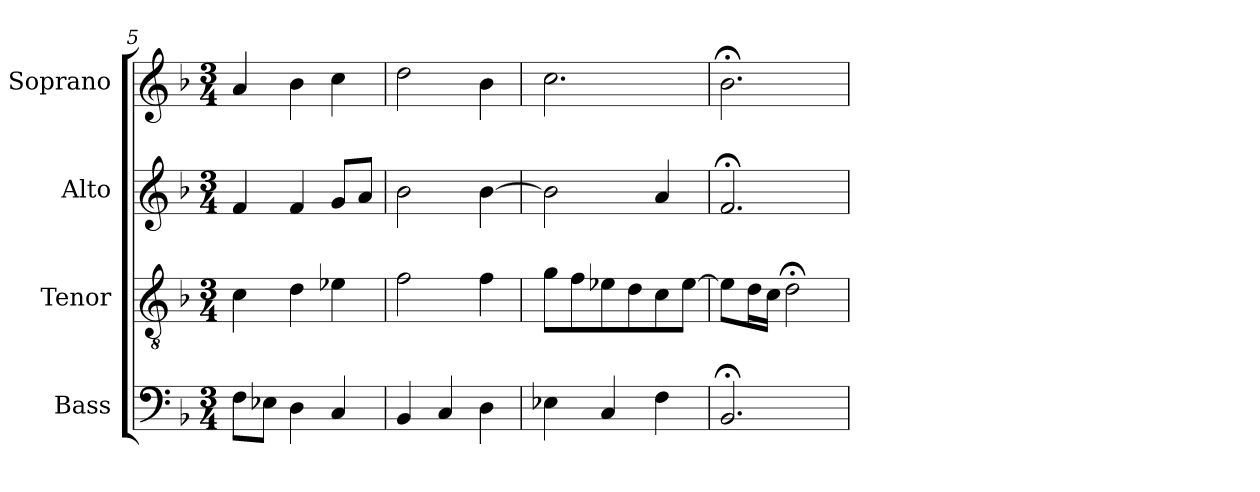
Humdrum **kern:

**kern	**kern	**kern	**kern
*part4	*part3	*part2	*part1
*staff4	*staff3	*staff2	*staff1
*I"Bass	*I"Tenor	*I"Alto	*I"Soprano
*I'B	*I'T	*I'A	*I'S
*clefF4	*clefGv2	*clefG2	*clefG2
*k[b-]	*k[b-]	*k[b-]	*k[b-]
*F:	*F:	*F:	*F:
*M3/4	*M3/4	*M3/4	*M3/4
*MM100	*MM100	*MM100	*MM100
=5	=5	=5	=5
8FL	4c	4f	4a
8E-XJ	.	.	.
4D	4d	4f	4b-
4C	4e-X	8gL	4cc
.	.	8aJ	.
=6	=6	=6	=6
4BB-	2f	2b-	2dd
4C	.	.	.
4D	4f	[4b-	4b-
=7	=7	=7	=7
4E-X	8gL	2b-]	2.cc
.	8f	.	.
4C	8e-X	.	.
.	8d	.	.
4F	8c	4a	.
.	[8e-J	.	.
=8	=8	=8	=8
2.BB-;<	8e-L]	2.f;<	2.b-;<
.	16dL	.	.
.	16cJJ	.	.
.	2d;<	.	.
=	=	=	=
*-	*-	*-	*-
